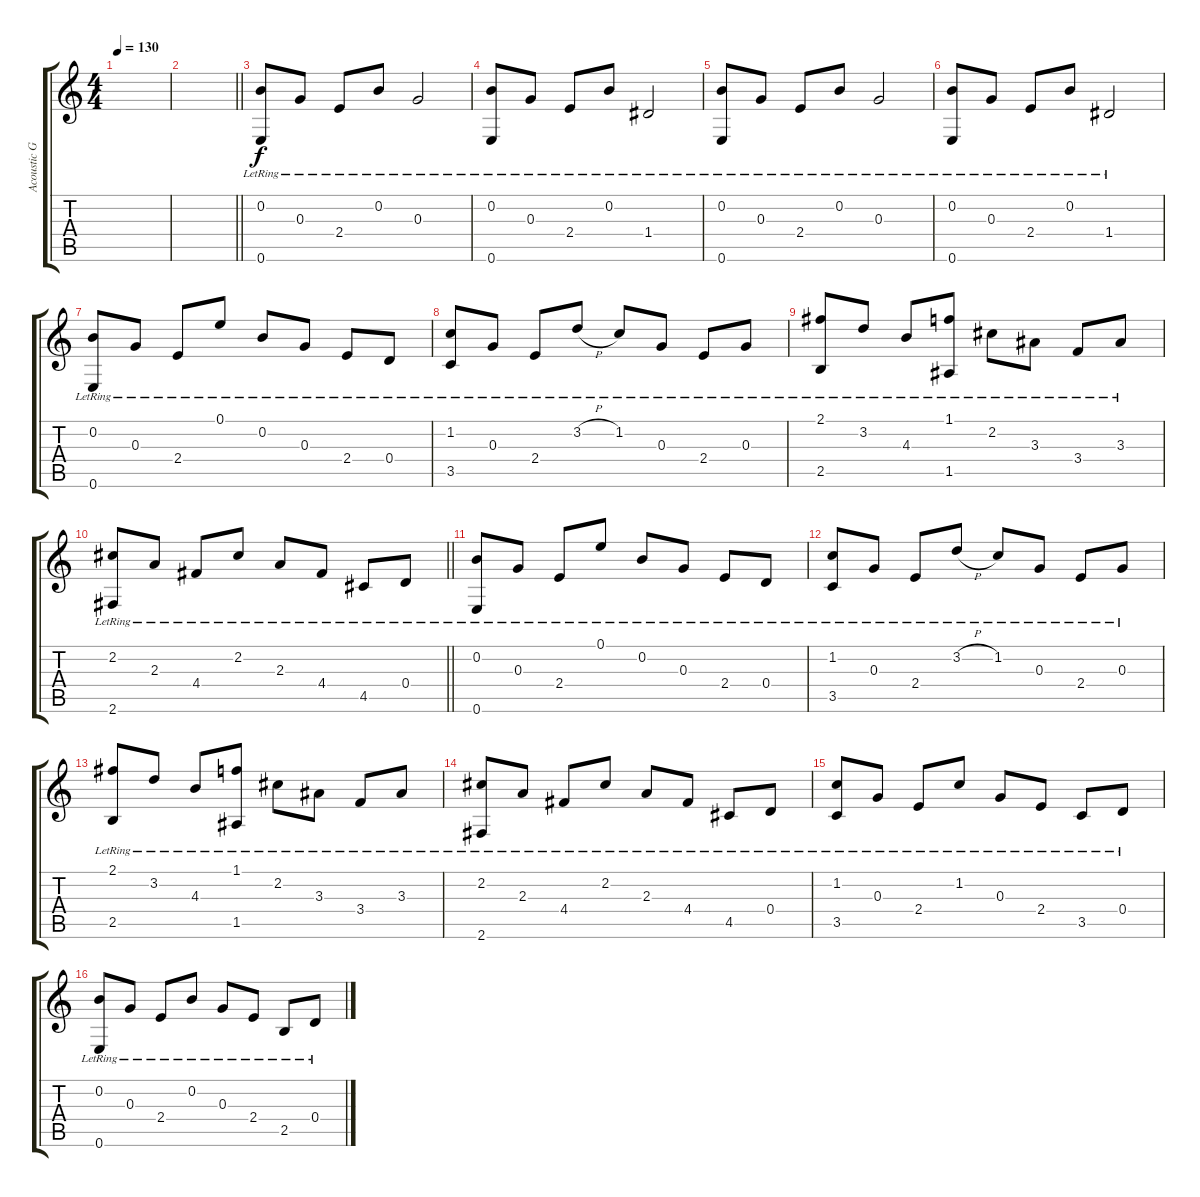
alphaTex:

\track ("Acoustic Guitar" "Acoustic G") {instrument acousticguitarsteel}
\staff {score tabs}
\tuning (E4 B3 G3 D3 A2 E2) {hide}
\ts (4 4)
\tempo 130
\clef g2
\ks c
|
\barLineRight lightlight
|
\section ("" "")
(0.2{lr} 0.6{lr}).8 0.3{lr}.8 2.4{lr}.8 0.2{lr}.8 0.3{lr}.2 |
(0.2{lr} 0.6{lr}).8 0.3{lr}.8 2.4{lr}.8 0.2{lr}.8 1.4{lr}.2 |
(0.2{lr} 0.6{lr}).8 0.3{lr}.8 2.4{lr}.8 0.2{lr}.8 0.3{lr}.2 |
(0.2{lr} 0.6{lr}).8 0.3{lr}.8 2.4{lr}.8 0.2{lr}.8 1.4{lr}.2 |
(0.2{lr} 0.6{lr}).8 0.3{lr}.8 2.4{lr}.8 0.1{lr}.8 0.2{lr}.8 0.3{lr}.8 2.4{lr}.8 0.4{lr}.8 |
(1.2{lr} 3.5{lr}).8 0.3{lr}.8 2.4{lr}.8 3.2{h lr}.8 1.2{lr}.8 0.3{lr}.8 2.4{lr}.8 0.3{lr}.8 |
(2.1{lr} 2.5{lr}).8 3.2{lr}.8 4.3{lr}.8 (1.1{lr} 1.5{lr}).8 2.2{lr}.8 3.3{lr}.8 3.4{lr}.8 3.3{lr}.8 |
\barLineRight lightlight
(2.2{lr} 2.6{lr}).8 2.3{lr}.8 4.4{lr}.8 2.2{lr}.8 2.3{lr}.8 4.4{lr}.8 4.5{lr}.8 0.4{lr}.8 |
(0.2{lr} 0.6{lr}).8 0.3{lr}.8 2.4{lr}.8 0.1{lr}.8 0.2{lr}.8 0.3{lr}.8 2.4{lr}.8 0.4{lr}.8 |
(1.2{lr} 3.5{lr}).8 0.3{lr}.8 2.4{lr}.8 3.2{h lr}.8 1.2{lr}.8 0.3{lr}.8 2.4{lr}.8 0.3{lr}.8 |
(2.1{lr} 2.5{lr}).8 3.2{lr}.8 4.3{lr}.8 (1.1{lr} 1.5{lr}).8 2.2{lr}.8 3.3{lr}.8 3.4{lr}.8 3.3{lr}.8 |
(2.2{lr} 2.6{lr}).8 2.3{lr}.8 4.4{lr}.8 2.2{lr}.8 2.3{lr}.8 4.4{lr}.8 4.5{lr}.8 0.4{lr}.8 |
(1.2{lr} 3.5{lr}).8 0.3{lr}.8 2.4{lr}.8 1.2{lr}.8 0.3{lr}.8 2.4{lr}.8 3.5{lr}.8 0.4{lr}.8 |
(0.2{lr} 0.6{lr}).8 0.3{lr}.8 2.4{lr}.8 0.2{lr}.8 0.3{lr}.8 2.4{lr}.8 2.5{lr}.8 0.4{lr}.8
